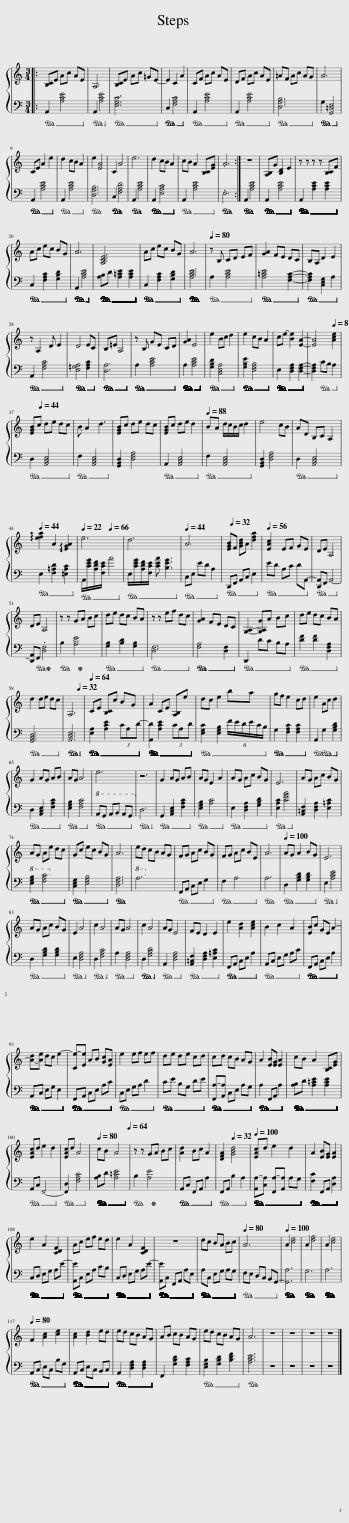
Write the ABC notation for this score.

X:1
%%score { 1 | 2 }
L:1/8
M:3/4
I:linebreak $
K:C
V:1 treble
V:2 bass
V:1
|: [B,C]E Ac AE | A,6 | [B,C]E Ac =GE- | E2 C2 A2 | CF Ac AE | %5
 DF Ac AE | =AF Ac AG | A6 |$ CE A2 e2 | d2 cB A2 | %10
 e2 [EA]4 | C2 A4 | e6 | d2 cB A2 | cB A2 [B,C][EG] | %15
 .A6 :| z6 | [A,B,]G [B,D]2 E2 | z z z z [B,C]F |$ Ac ec BG | %20
 A6 | [A,CE]6 | Ac ec BG | A6 |[Q:1/4=80] z B, CD EF | %25
 [GA]2 FE DC | B,A, D2 E2 |$ z A,2 D E2 | D4 EC | B,=E A,4 | %30
 z B, GE CD | [GA]2 E4 | e2 Bc d2 | e2 cB A2 | ce- [Be]2 [EA]2- | %35
 [EA]4[Q:1/4=8] [Ace]2 |$[Q:1/4=44] [EGB]c de dc | B A2 d3 | [EGB]c de dc | [EGB]c de d2 | %40
[Q:1/4=88] BA d/c/B/c/ d2 | e4 cB | AD B,C A,2 |$[Q:1/4=44] !arpeggio![efa]2 A2 !arpeggio![EGA]2 |[Q:1/4=22] e6[Q:1/4=66] | %45
 d6 |[Q:1/4=44] A6 |[Q:1/4=32] [EGB]F [GBd]A [dfa]2 |[Q:1/4=56] [EAc]2 EF GE | DE A,4 |$ %50
 DE A,4 | z z GA Bc | de dc BA | z z ef dc | [GA]2 FE DC | %55
 [G,A,]2- [G,A,G]A Bc | de dc BA |$ d2 de dc | A,6[Q:1/4=32] |[Q:1/4=64] CE [B,C]c BG | %60
 A2 CE [A,B,]e | dc e2 ba | gf e2 cd | e2 Ac d2 |$ G2 AG AB | %65
 AG A4 | e6 | z6 | G2 AG AB | AG E2 A2 | %70
 AG Ac BG | E6 | AG Ac BG |$ AG Ae dc | Gc ec BG | %75
 A6 | ed cB AG | FG Ac BG | FG Ac BE | A6 | %80
[Q:1/4=100] AG A2 BG | E6 |$ AG Ac BG | E2 A4 | c2 A4 | %85
 AG A4 | c2 A4 | AG E4 | FE D2 E2 | e2 [Ad]2 [Ace]2 | %90
 B2 c2 A2 | [EB]c GE A2- |$ [A-d][Ae] dc e2- | [Ce-][Ee] AB [Gc][EA] | e2 ef ef | %95
 de de cd | cd cB AG | A2 [EB][EG] [EA]2 | cB A2 [B,C][EG] |$ [EAc]d e2 d2 | %100
 [EAc]d A4 |[Q:1/4=80] cB A4 |[Q:1/4=64] z z GA Bc | [Ad]2 Bc A2 | [DFA]2[Q:1/4=32] [GBd]4 | %105
[Q:1/4=100] [EAc]d e2 d2 | A2 [EB][EG] [EA]2 |$ e2 A2 [CDF]2 | Ac ef ed | e2 A2 [CDF]2 | %110
 z6 | dc BA Bc |[Q:1/4=80] A6 |[Q:1/4=100] A2 [ce]4 | A2 [df]4 | %115
 A2 [ce]4 |$[Q:1/4=80] F2 [Ac]2 [ce]2 | [Ac]2 [Bd]2 ed | ed cB AG | AB cB AG | %120
 ed cB AG | A6 | z6 | z6 | z6 | %125
 z6 |] %126
V:2
|:!ped! A,,2 [A,CE]4!ped-up! |!ped! A,,2 [A,CE]4!ped-up! |!ped! [E,G,C]6!ped-up! |!ped! C,2 [F,A,C]4!ped-up! |!ped! A,,2 [A,CE]4!ped-up! | %5
!ped! A,,2 [A,CE]4!ped-up! |!ped! [D,G,B,]6!ped-up! |!ped! G,2 [G,,=C,E,]4!ped-up! |$!ped! A,,2 [A,CE]4!ped-up! |!ped! A,,2 [A,CE]4!ped-up! | %10
!ped! [D,G,B,]6!ped-up! |!ped! C,2 [F,A,D]4!ped-up! |!ped! A,,2 [A,CE]4!ped-up! |!ped! A,,2 [E,A,C]4!ped-up! |!ped! A,,2 [A,CE]4!ped-up! | %15
!ped! .E,6!ped-up! :|!ped! A,,2 [A,CE]4!ped-up! |!ped! A,,2 [A,CE]4!ped-up! |!ped! A,,2 [A,CE]2 [A,CE]2!ped-up! |$!ped! C,2 [F,A,C]2 [G,B,D]2!ped-up! | %20
!ped! A,,2 [A,CE]4!ped-up! |!ped! [A,B,]D [A,=CE]2 [A,CE]2!ped-up! |!ped! C,2 [F,A,C]2 [G,B,D]2!ped-up! |!ped! [A,CE]6!ped-up! |!ped! A,2 [A,CE]4!ped-up! | %25
!ped! [A,=CE]4 [F,A,C]2-!ped-up! |!ped! [F,A,C]2 [C,E,G,]2 A,2!ped-up! |$!ped! A,,2 [F,A,C]4!ped-up! |!ped! [E,=G,A,]4 [F,A,C]2!ped-up! |!ped! [D,A,]6!ped-up! | %30
!ped! A,2 [A,CE]4!ped-up! |!ped! A,2 [A,CE]4!ped-up! |!ped! [G,B,D]2 [C,E,A,]4!ped-up! |!ped! [G,B,E]2 [E,G,B,]4!ped-up! |!ped! E,2 [D,F,A,]2 [D,F,A,]2-!ped-up! | %35
 [D,F,A,]2!ped! CB, A,2!ped-up! |$!ped! D,2 [A,,C,E,]4!ped-up! |!ped! F,2 [A,,C,E,]4!ped-up! | [G,,B,,D,]2 [D,F,A,]4 |!ped! A,,2 [A,,C,E,]4!ped-up! | %40
!ped! F,2 [A,,C,E,]4!ped-up! | [G,,B,,D,]2 [D,F,A,]4 |!ped! D,2 [A,,C,E,]4!ped-up! |$!ped! E,2 [F,=A,D]2 [=E,A,C]2!ped-up! |!ped! A,,/[CEG]/[A,DF]/[F,CE]/ A4!ped-up! | %45
!ped! E,/[CEG]/[A,DF]/[F,CE]/ [CEA] [B,EG]3!ped-up! |!ped! C,E, ED A,2!ped-up! |!ped! D,,F,, A,,C, E,2!ped-up! |!ped! ED A,C DA,,-!ped-up! |!ped! [D,,A,,]F,, A,,4-!ped-up! |$ %50
 [D,,A,,]!ped!F,, .[D,F,]4!ped-up! |!ped! B,2 [A,E]4!ped-up! |!ped! [G,B,]2 [B,D]2 [G,B,]2!ped-up! |!ped! [D,F,]6!ped-up! |!ped! [F,A,]4 [D,F,]2!ped-up! | %55
!ped! D,,2 DC B,A,!ped-up! |!ped! [DF]2 [DF]2 [D,F,A,]2!ped-up! |$!ped! [G,,B,,D,]6!ped-up! |!ped! [A,,C,E,]6!ped-up! |!ped! [E,A,]2 [A,CE]2 (3CA,D-!ped-up! | %60
!ped! [A,,D]2 [A,CE]2 (3CA,D!ped-up! |!ped! [E,G,C]2 [E,G,B,]2 (6:4:6F/E/D/E/C/B,/!ped-up! |!ped! G,2 [F,A,C]2 [F,A,C]2!ped-up! |!ped! A,,2!ped! G,2 [G,B,D]2!ped-up! |$!ped! D,2 [A,,C,E,]2 [F,A,C]2!ped-up! | %65
!ped! [E,G,B,]2 [F,A,C]4!ped-up! |!8va(!!ped! A,G, A,B, A,G,!ped-up!!8va)! |!ped! D,6!ped-up! |!ped! G,,2 [A,,C,E,]2 [F,A,C]2!ped-up! |!ped! [E,G,B,]2 [A,C]4!ped-up! | %70
!ped! E,2 [D,F,A,]2 [G,B,D]2!ped-up! |!ped! [E,A,C]2 [CFA]4!ped-up! | [A,,=C,F,]2 [D,F,A,]2 [E,=A,C]2 |$!ped!!8va(!!ped! [EGB]2 [FAc]4!ped-up!!8va)! |!ped! [C,E,G,]2 [E,G,B,]4!ped-up! | %75
!ped! [D,F,A,]6!ped-up! |!8va(! A6!8va)! |!ped! F,,A,, C,E, G,2!ped-up! |!ped! F,2 A,4!ped-up! |!ped! A,6!ped-up! | %80
!ped! D,2 [G,B,D]2 [G,B,D]2!ped-up! |!ped! E,2 [A,CE]4!ped-up! |$!ped! D,2 [G,B,D]2 [G,B,D]2!ped-up! |!ped! E,2 [D,F,A,]4!ped-up! |!ped! D,2 [F,A,C]4!ped-up! | %85
!ped! A,2 [D,F,A,]4!ped-up! |!ped! D,2 [G,B,D]4!ped-up! |!ped! A,,2 [D,F,A,]4!ped-up! |!ped! [A,,=C,F,]2 [D,F,A,]2 [E,=A,C]2!ped-up! |!ped! F,,A,, C,E, A,2!ped-up! | %90
!ped! A,,C, E,G, A,C!ped-up! |!ped! F,,A,, C,E, A,2!ped-up! |$!ped! A,,C, E,G, E,2!ped-up! |!ped! F,,A,, C,E, A,C!ped-up! |!ped! C,E, G,A, D2!ped-up! | %95
!ped! CE B,G, DE!ped-up! |!ped! [F,,A,-][A,,A,] C,E, A,G,!ped-up! |!ped! A,2 F,,A,, A,2!ped-up! |!ped! [A,B,]D [A,=CE]2 [A,CE]2!ped-up! |$!ped! A,,C, F,,4-!ped-up! | %100
!ped! [F,,D,]2 [F,A,C]4!ped-up! |!ped! [A,B,]D [A,=CE]4!ped-up! |!ped! B,2 [A,E]4!ped-up! |!ped! A,,C, F,,A,, A,2!ped-up! |!ped! F,,A,, B,2 A,2!ped-up! | %105
!ped! [A,,A,-][C,A,] [F,,A,-][A,,A,] A,G,!ped-up! |!ped! [F,C]2 F,,A,, [D,A,]2!ped-up! |$!ped! C,D, E,G, A,E-!ped-up! |!ped! [A,,E]C, E,A, CB,!ped-up! |!ped! C,D, E,G, A,E-!ped-up! | %110
!ped! [A,,E]C, F,,A,, A,E,!ped-up! |!ped! A,C, E,G, A,G,!ped-up! |!ped! F,E, D,C, B,,G,,-!ped-up! |!ped! [G,,A,]6!ped-up! |!ped! G,6!ped-up! | %115
!ped! A,6!ped-up! |$!ped! A,,C, E,C, B,G,!ped-up! |!ped! A,,C, E,C, B,,C,!ped-up! |!ped! A,,2 [D,F,A,]2 [D,F,A,]2!ped-up! | F,,2 [G,B,D]2 [F,A,C]2 | %120
!ped! [E,G,B,]2 [G,B,D]2 [B,DF]2!ped-up! |!ped! [A,CE]6!ped-up! | z6 | z6 | z6 | %125
 z6 |] %126
